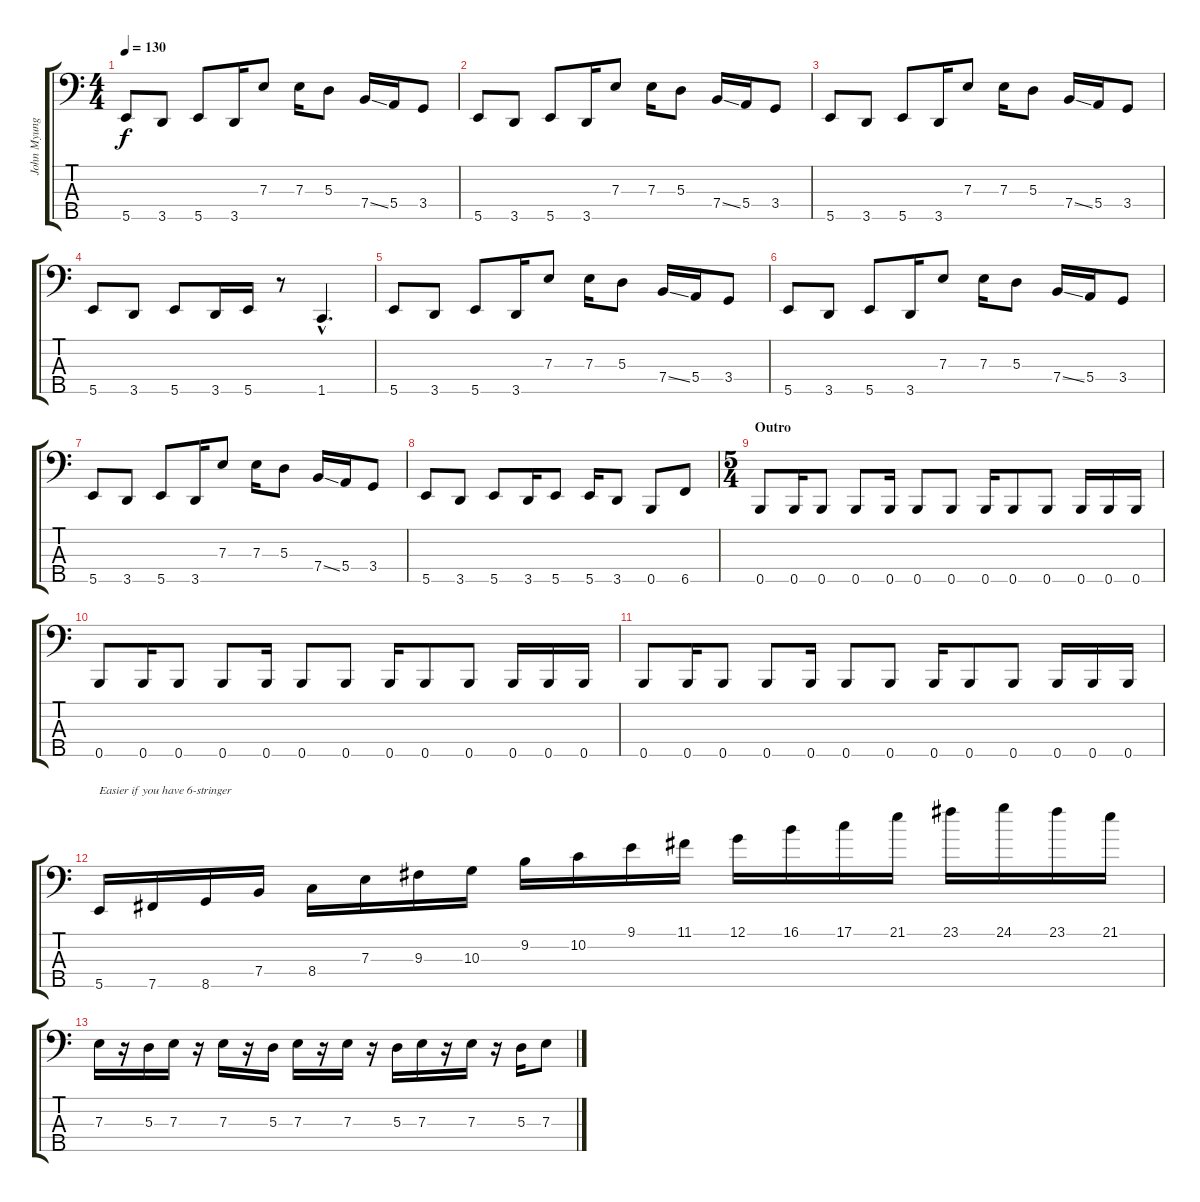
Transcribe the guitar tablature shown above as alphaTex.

\track ("John Myung" "John Myung") {instrument electricbassfinger}
\staff {score tabs}
\tuning (G2 D2 A1 E1 B0) {hide}
\ts (4 4)
\tempo 130
\clef f4
\ks c
5.5.8{dy f} 3.5.8 5.5.8 3.5.16 7.3.8 7.3.16 5.3.8 7.4{ss}.16 5.4.16 3.4.8 |
5.5.8 3.5.8 5.5.8 3.5.16 7.3.8 7.3.16 5.3.8 7.4{ss}.16 5.4.16 3.4.8 |
5.5.8 3.5.8 5.5.8 3.5.16 7.3.8 7.3.16 5.3.8 7.4{ss}.16 5.4.16 3.4.8 |
5.5.8 3.5.8 5.5.8 3.5.16 5.5.16 r.8 1.5{hac}.4{d} |
5.5.8 3.5.8 5.5.8 3.5.16 7.3.8 7.3.16 5.3.8 7.4{ss}.16 5.4.16 3.4.8 |
5.5.8 3.5.8 5.5.8 3.5.16 7.3.8 7.3.16 5.3.8 7.4{ss}.16 5.4.16 3.4.8 |
5.5.8 3.5.8 5.5.8 3.5.16 7.3.8 7.3.16 5.3.8 7.4{ss}.16 5.4.16 3.4.8 |
5.5.8 3.5.8 5.5.8 3.5.16 5.5.8 5.5.16 3.5.8 0.5.8 6.5.8 |
\ts (5 4)
\section ("" "Outro")
0.5.8 0.5.16 0.5.8 0.5.8 0.5.16 0.5.8 0.5.8 0.5.16 0.5.8 0.5.8 0.5.16 0.5.16 0.5.16 |
0.5.8 0.5.16 0.5.8 0.5.8 0.5.16 0.5.8 0.5.8 0.5.16 0.5.8 0.5.8 0.5.16 0.5.16 0.5.16 |
0.5.8 0.5.16 0.5.8 0.5.8 0.5.16 0.5.8 0.5.8 0.5.16 0.5.8 0.5.8 0.5.16 0.5.16 0.5.16 |
5.5.16{txt "Easier if you have 6-stringer"} 7.5.16 8.5.16 7.4.16 8.4.16 7.3.16 9.3.16 10.3.16 9.2.16 10.2.16 9.1.16 11.1.16 12.1.16 16.1.16 17.1.16 21.1.16 23.1.16 24.1.16 23.1.16 21.1.16 |
7.3.16 r.16 5.3.16 7.3.16 r.16 7.3.16 r.16 5.3.16 7.3.16 r.16 7.3.16 r.16 5.3.16 7.3.16 r.16 7.3.16 r.16 5.3.16 7.3.8
